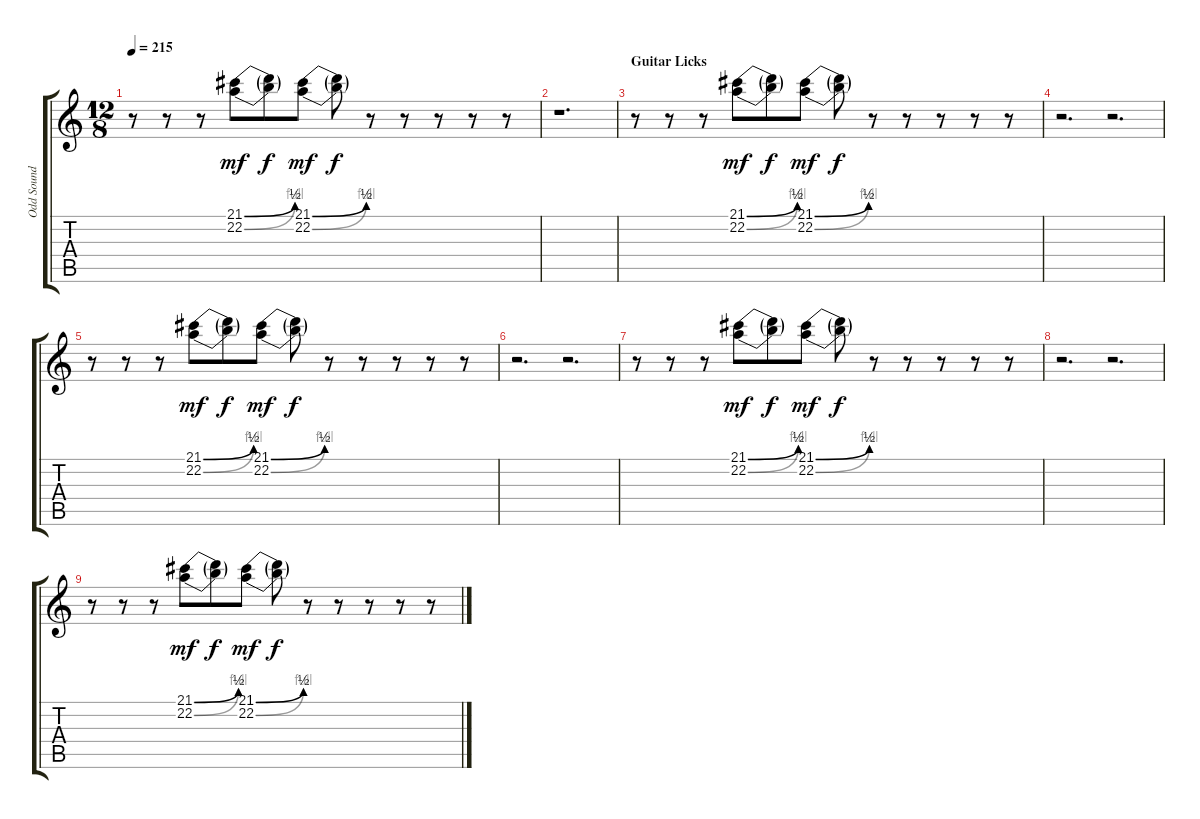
\track ("Odd Sound Effects" "Odd Sound ") {instrument stringensemble1}
\staff {score tabs}
\tuning (E4 B3 G3 D3 A2 E2) {hide}
\ts (12 8)
\tempo 215
\clef g2
\ks c
r.8{dy f} r.8 r.8 (21.1{be (bend 0 0 60 2)} 22.2{be (bend 0 0 60 4)}).8{dy mf} (21.1{t} 22.2{t}).8{dy f} (21.1{be (bend 0 0 60 2)} 22.2{be (bend 0 0 60 4)}).8{dy mf} (21.1{t} 22.2{t}).8{dy f} r.8 r.8 r.8 r.8 r.8 |
r.1{d} |
\section ("" "Guitar Licks")
r.8 r.8 r.8 (21.1{be (bend 0 0 60 2)} 22.2{be (bend 0 0 60 4)}).8{dy mf} (21.1{t} 22.2{t}).8{dy f} (21.1{be (bend 0 0 60 2)} 22.2{be (bend 0 0 60 4)}).8{dy mf} (21.1{t} 22.2{t}).8{dy f} r.8 r.8 r.8 r.8 r.8 |
r.2{d} r.2{d} |
r.8 r.8 r.8 (21.1{be (bend 0 0 60 2)} 22.2{be (bend 0 0 60 4)}).8{dy mf} (21.1{t} 22.2{t}).8{dy f} (21.1{be (bend 0 0 60 2)} 22.2{be (bend 0 0 60 4)}).8{dy mf} (21.1{t} 22.2{t}).8{dy f} r.8 r.8 r.8 r.8 r.8 |
r.2{d} r.2{d} |
r.8 r.8 r.8 (21.1{be (bend 0 0 60 2)} 22.2{be (bend 0 0 60 4)}).8{dy mf} (21.1{t} 22.2{t}).8{dy f} (21.1{be (bend 0 0 60 2)} 22.2{be (bend 0 0 60 4)}).8{dy mf} (21.1{t} 22.2{t}).8{dy f} r.8 r.8 r.8 r.8 r.8 |
r.2{d} r.2{d} |
r.8 r.8 r.8 (21.1{be (bend 0 0 60 2)} 22.2{be (bend 0 0 60 4)}).8{dy mf} (21.1{t} 22.2{t}).8{dy f} (21.1{be (bend 0 0 60 2)} 22.2{be (bend 0 0 60 4)}).8{dy mf} (21.1{t} 22.2{t}).8{dy f} r.8 r.8 r.8 r.8 r.8
